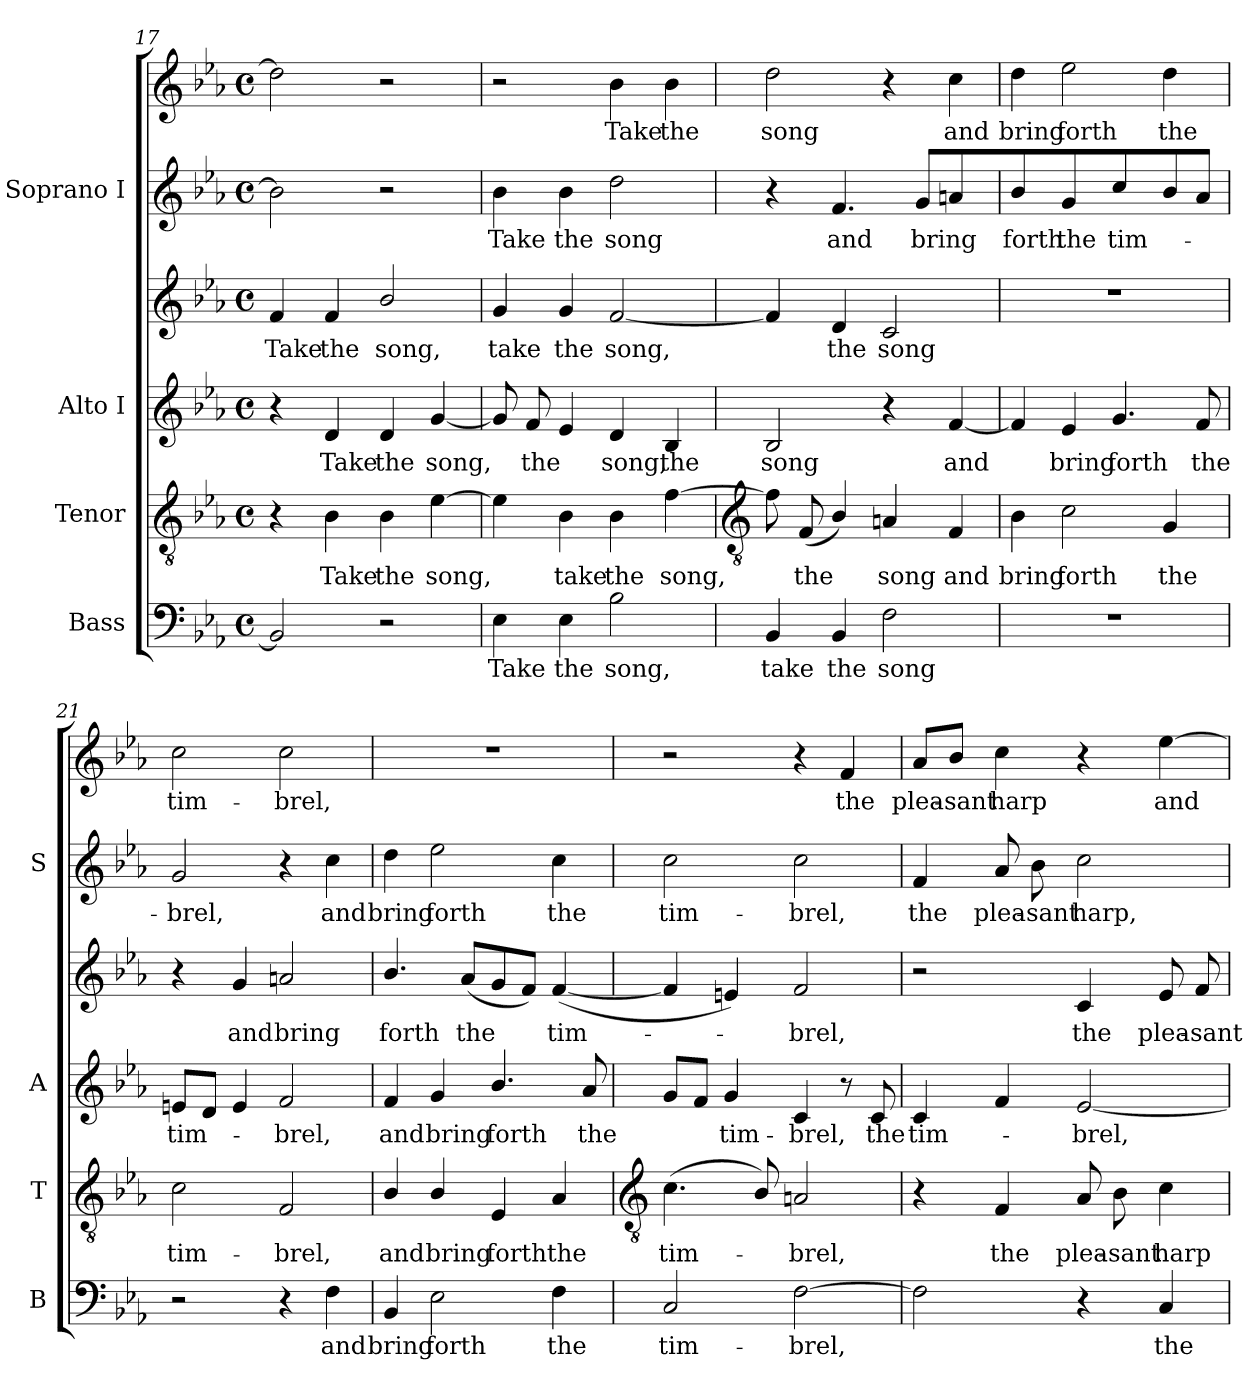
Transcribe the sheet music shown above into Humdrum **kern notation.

**kern	**text	**kern	**text	**kern	**text	**kern	**text	**kern	**text	**kern	**text
*part4	*part4	*part3	*part3	*part2	*part2	*part2	*part2	*part1	*part1	*part1	*part1
*staff6	*staff6	*staff5	*staff5	*staff4	*staff4	*staff3	*staff3	*staff2	*staff2	*staff1	*staff1
*I"Bass	*	*I"Tenor	*	*I"Alto I	*	*	*	*I"Soprano I	*	*	*
*I'B	*	*I'T	*	*I'A	*	*	*	*I'S	*	*	*
*clefF4	*	*clefGv2	*	*clefG2	*	*clefG2	*	*clefG2	*	*clefG2	*
*k[b-e-a-]	*	*k[b-e-a-]	*	*k[b-e-a-]	*	*k[b-e-a-]	*	*k[b-e-a-]	*	*k[b-e-a-]	*
*E-:	*	*E-:	*	*E-:	*	*E-:	*	*E-:	*	*E-:	*
*M4/4	*	*M4/4	*	*M4/4	*	*M4/4	*	*M4/4	*	*M4/4	*
*met(c)	*	*met(c)	*	*met(c)	*	*met(c)	*	*met(c)	*	*met(c)	*
=17	=17	=17	=17	=17	=17	=17	=17	=17	=17	=17	=17
!	!	!	!	!	!	!	!LO:LY:b	!	!	!	!
2BB-]	.	4r	.	4r	.	4f	Take	2b-]	.	2dd]	.
!	!	!	!LO:LY:b	!	!LO:LY:b	!	!LO:LY:b	!	!	!	!
.	.	4B-	Take	4d	Take	4f	the	.	.	.	.
!	!	!	!LO:LY:b	!	!LO:LY:b	!	!LO:LY:b	!	!	!	!
2r	.	4B-	the	4d	the	2b-/	song,	2r	.	2r	.
!	!	!	!LO:LY:b	!	!LO:LY:b	!	!	!	!	!	!
.	.	[4e-	song,	[4g	song,	.	.	.	.	.	.
=18	=18	=18	=18	=18	=18	=18	=18	=18	=18	=18	=18
!	!LO:LY:b	!	!	!	!	!	!LO:LY:b	!	!LO:LY:b	!	!
4E-	Take	4e-]	.	8g]	.	4g	take	4b-	Take	2r	.
!	!	!	!	!	!LO:LY:b	!	!	!	!	!	!
.	.	.	.	8fL	the	.	.	.	.	.	.
!	!LO:LY:b	!	!LO:LY:b	!	!	!	!LO:LY:b	!	!LO:LY:b	!	!
4E-	the	4B-	take	4e-	.	4g	the	4b-	the	.	.
!	!LO:LY:b	!	!LO:LY:b	!	!LO:LY:b	!	!LO:LY:b	!	!LO:LY:b	!	!LO:LY:b
2B-	song,	4B-	the	4d	song,	[2f	song,	2dd	song	4b-	Take
!	!	!	!LO:LY:b	!	!LO:LY:b	!	!	!	!	!	!LO:LY:b
.	.	[4f	song,	4B-	the	.	.	.	.	4b-	the
!!LO:LB:g=z
=19	=19	=19	=19	=19	=19	=19	=19	=19	=19	=19	=19
*	*	*clefGv2	*	*	*	*	*	*	*	*	*
!	!LO:LY:b	!	!	!	!LO:LY:b	!	!	!	!	!	!LO:LY:b
4BB-	take	8f]	.	2B-	song	4f]	.	4r	.	2dd	song
!	!	!	!LO:LY:b	!	!	!	!	!	!	!	!
.	.	(<8FL	the	.	.	.	.	.	.	.	.
!	!LO:LY:b	!	!	!	!	!	!LO:LY:b	!	!LO:LY:b	!	!
4BB-	the	4B-/)	.	.	.	4d	the	4.f	and	.	.
!	!LO:LY:b	!	!LO:LY:b	!	!	!	!LO:LY:b	!	!	!	!
2F	song	4An	song	4r	.	2c	song	.	.	4r	.
!	!	!	!	!	!	!	!	!	!LO:LY:b	!	!
.	.	.	.	.	.	.	.	8gL	bring	.	.
!	!	!	!LO:LY:b	!	!LO:LY:b	!	!	!	!	!	!LO:LY:b
.	.	4F	and	[4f	and	.	.	4an	.	4cc	and
=20	=20	=20	=20	=20	=20	=20	=20	=20	=20	=20	=20
!	!	!	!LO:LY:b	!	!	!	!	!	!LO:LY:b	!	!LO:LY:b
1r	.	4B-	bring	4f]	.	1r	.	4b-/	forth	4dd	bring
!	!	!	!LO:LY:b	!	!LO:LY:b	!	!	!	!LO:LY:b	!	!LO:LY:b
.	.	2c	forth	4e-	bring	.	.	4g	the	2ee-	forth
!	!	!	!	!	!LO:LY:b	!	!	!	!LO:LY:b	!	!
.	.	.	.	4.g	forth	.	.	4cc	tim-	.	.
!	!	!	!LO:LY:b	!	!	!	!	!	!	!	!LO:LY:b
.	.	4G	the	.	.	.	.	8b-	.	4dd	the
!	!	!	!	!	!LO:LY:b	!	!	!	!	!	!
.	.	.	.	8f	the	.	.	8a-J	.	.	.
=21	=21	=21	=21	=21	=21	=21	=21	=21	=21	=21	=21
!	!	!	!LO:LY:b	!	!LO:LY:b	!	!	!	!LO:LY:b	!	!LO:LY:b
2r	.	2c	tim-	8enL	tim-	4r	.	2g	brel,	2cc	tim-
.	.	.	.	8dJ	.	.	.	.	.	.	.
!	!	!	!	!	!	!	!LO:LY:b	!	!	!	!
.	.	.	.	4e	.	4g	and	.	.	.	.
!	!	!	!LO:LY:b	!	!LO:LY:b	!	!LO:LY:b	!	!	!	!LO:LY:b
4r	.	2F	-brel,	2f	brel,	2an	bring	4r	.	2cc	-brel,
!	!LO:LY:b	!	!	!	!	!	!	!	!LO:LY:b	!	!
4F	and	.	.	.	.	.	.	4cc	and	.	.
=22	=22	=22	=22	=22	=22	=22	=22	=22	=22	=22	=22
!	!LO:LY:b	!	!LO:LY:b	!	!LO:LY:b	!	!LO:LY:b	!	!LO:LY:b	!	!
4BB-	bring	4B-/	and	4f	and	4.b-/	forth	4dd	bring	1r	.
!	!LO:LY:b	!	!LO:LY:b	!	!LO:LY:b	!	!	!	!LO:LY:b	!	!
2E-	forth	4B-/	bring	4g	bring	.	.	2ee-	forth	.	.
!	!	!	!	!	!	!	!LO:LY:b	!	!	!	!
.	.	.	.	.	.	(<8a-L	the	.	.	.	.
!	!	!	!LO:LY:b	!	!LO:LY:b	!	!	!	!	!	!
.	.	4E-	forth	4.b-/	forth	8g	.	.	.	.	.
.	.	.	.	.	.	8fJ)	.	.	.	.	.
!	!LO:LY:b	!	!LO:LY:b	!	!	!	!LO:LY:b	!	!LO:LY:b	!	!
4F	the	4A-	the	.	.	(<[4f	tim-	4cc	the	.	.
!	!	!	!	!	!LO:LY:b	!	!	!	!	!	!
.	.	.	.	8a-	the	.	.	.	.	.	.
!!LO:LB:g=z
=23	=23	=23	=23	=23	=23	=23	=23	=23	=23	=23	=23
*	*	*clefGv2	*	*	*	*	*	*	*	*	*
!	!LO:LY:b	!	!LO:LY:b	!	!	!	!	!	!LO:LY:b	!	!
2C	tim-	(<4.c	tim-	8gL	.	4f]	.	2cc	tim-	2r	.
.	.	.	.	8fJ	.	.	.	.	.	.	.
!	!	!	!	!	!LO:LY:b	!	!	!	!	!	!
.	.	.	.	4g	tim-	4en)	.	.	.	.	.
.	.	8B-/)	.	.	.	.	.	.	.	.	.
!	!LO:LY:b	!	!LO:LY:b	!	!LO:LY:b	!	!LO:LY:b	!	!LO:LY:b	!	!
[2F	-brel,	2An	brel,	4c	-brel,	2f	brel,	2cc	-brel,	4r	.
!	!	!	!	!	!	!	!	!	!	!	!LO:LY:b
.	.	.	.	8r	.	.	.	.	.	4f	the
!	!	!	!	!	!LO:LY:b	!	!	!	!	!	!
.	.	.	.	8c	the	.	.	.	.	.	.
=24	=24	=24	=24	=24	=24	=24	=24	=24	=24	=24	=24
!	!	!	!	!	!LO:LY:b	!	!	!	!LO:LY:b	!	!LO:LY:b
2F]	.	4r	.	4c	tim-	2r	.	4f	the	8a-/L	plea-
!	!	!	!	!	!	!	!	!	!	!	!LO:LY:b
.	.	.	.	.	.	.	.	.	.	8b-/J	-sant
!	!	!	!LO:LY:b	!	!	!	!	!	!LO:LY:b	!	!LO:LY:b
.	.	4F	the	4f	.	.	.	8a-	plea-	4cc	harp
!	!	!	!	!	!	!	!	!	!LO:LY:b	!	!
.	.	.	.	.	.	.	.	8b-	-sant	.	.
!	!	!	!LO:LY:b	!	!LO:LY:b	!	!LO:LY:b	!	!LO:LY:b	!	!
4r	.	8A-	plea-	[2e-	brel,	4c	the	2cc	harp,	4r	.
!	!	!	!LO:LY:b	!	!	!	!	!	!	!	!
.	.	8B-	-sant	.	.	.	.	.	.	.	.
!	!LO:LY:b	!	!LO:LY:b	!	!	!	!LO:LY:b	!	!	!	!LO:LY:b
4C	the	4c	harp	.	.	8e-	plea-	.	.	[4ee-	and
!	!	!	!	!	!	!	!LO:LY:b	!	!	!	!
.	.	.	.	.	.	8f	-sant	.	.	.	.
=	=	=	=	=	=	=	=	=	=	=	=
*-	*-	*-	*-	*-	*-	*-	*-	*-	*-	*-	*-
